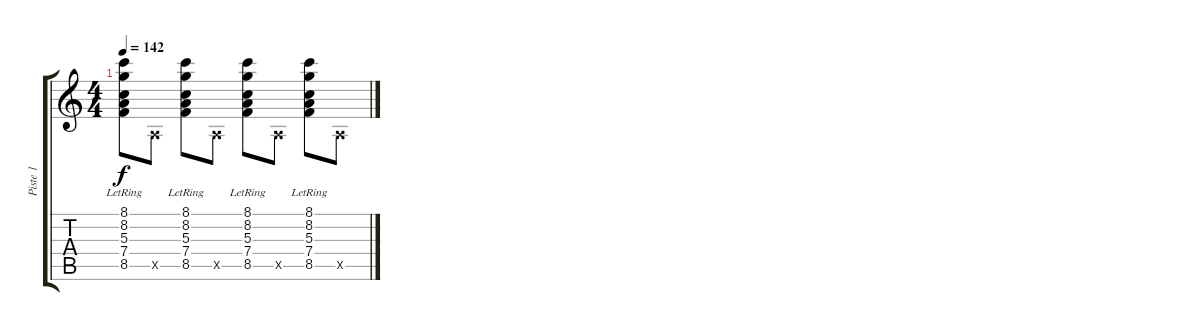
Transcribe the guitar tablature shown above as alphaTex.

\track ("Piste 1" "Piste 1") {instrument electricguitarjazz}
\staff {score tabs}
\tuning (E4 B3 G3 D3 A2 E2) {hide}
\ts (4 4)
\tempo 142
\clef g2
\ks c
(8.1{lr} 8.2{lr} 5.3{lr} 7.4{lr} 8.5{lr}).8{dy f} 0.5{x}.8 (8.1{lr} 8.2{lr} 5.3{lr} 7.4{lr} 8.5{lr}).8 0.5{x}.8 (8.1{lr} 8.2{lr} 5.3{lr} 7.4{lr} 8.5{lr}).8 0.5{x}.8 (8.1{lr} 8.2{lr} 5.3{lr} 7.4{lr} 8.5{lr}).8 0.5{x}.8
